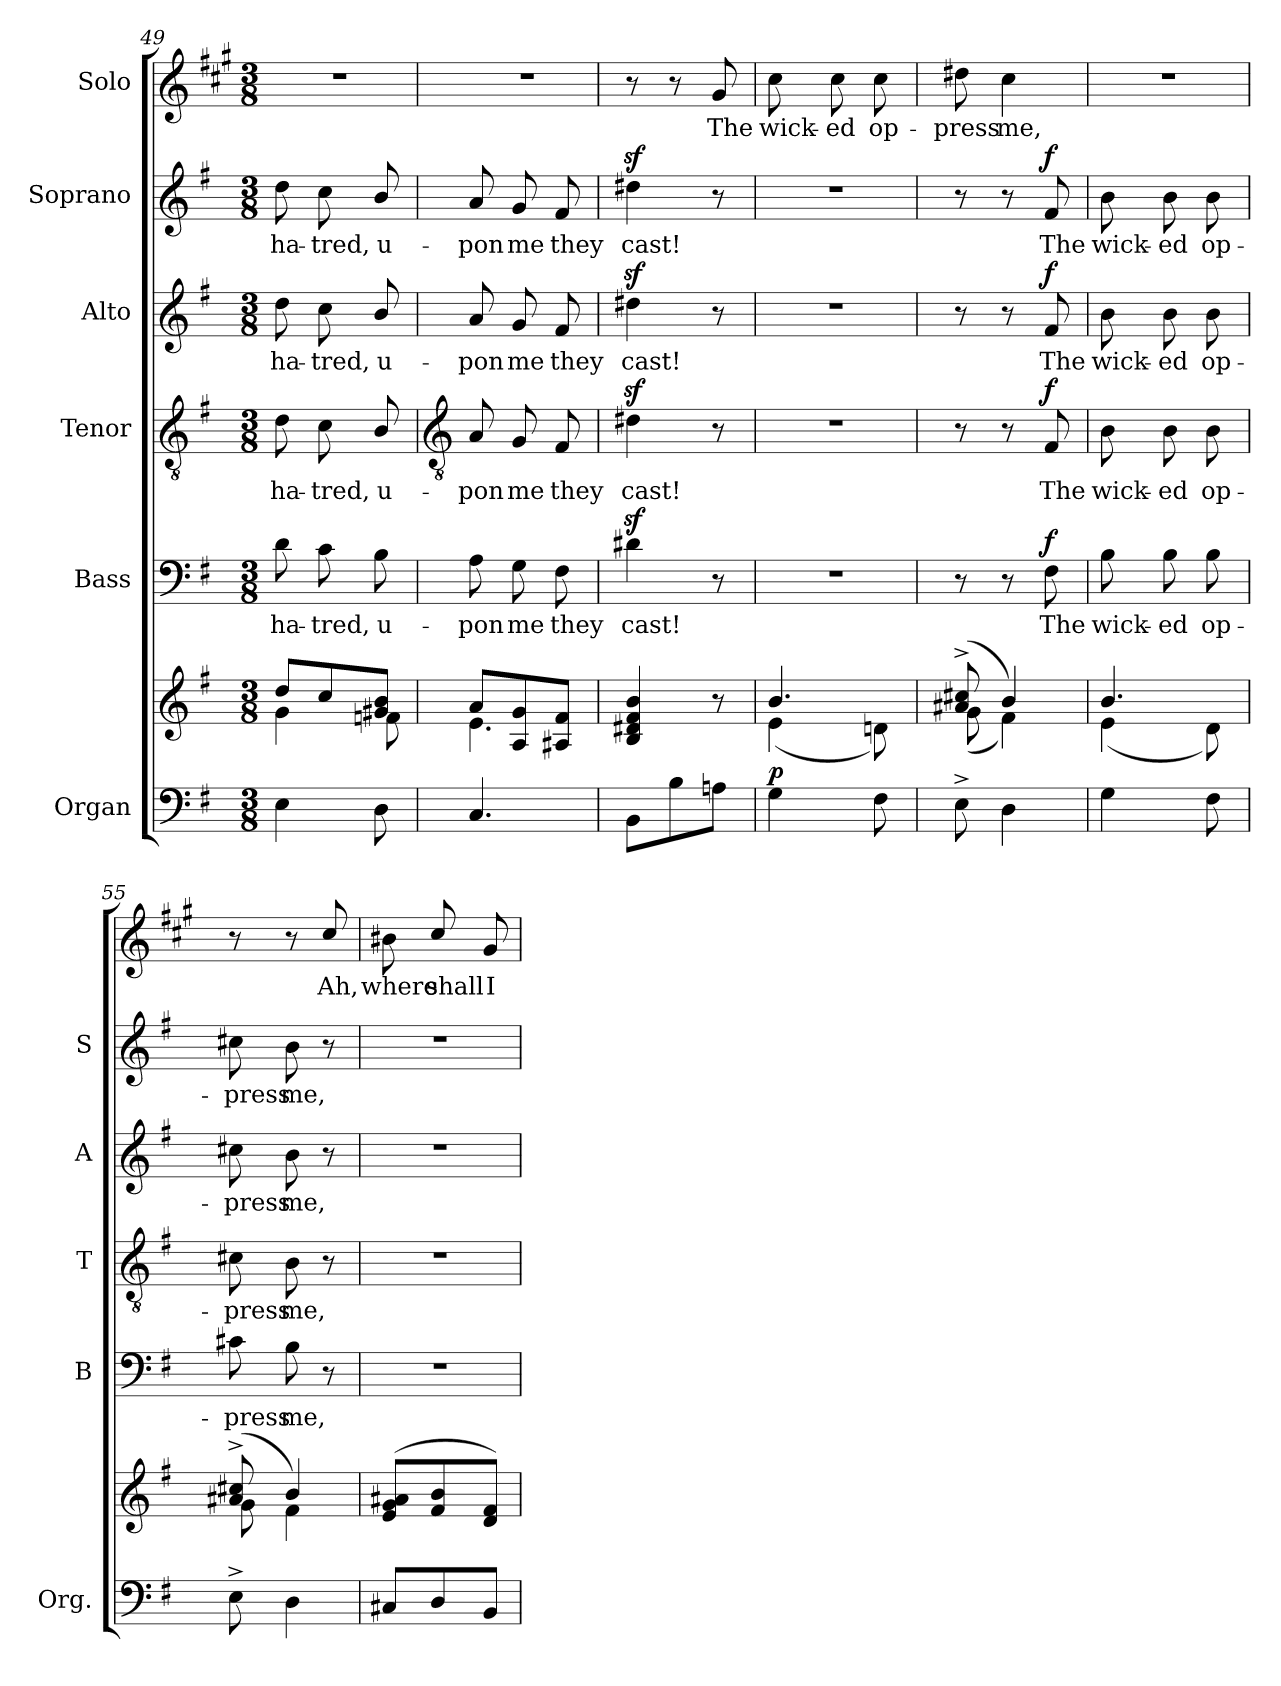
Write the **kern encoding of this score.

**kern	**kern	**dynam	**kern	**text	**dynam	**kern	**text	**dynam	**kern	**text	**dynam	**kern	**text	**dynam	**kern	**text
*part6	*part6	*part6	*part5	*part5	*part5	*part4	*part4	*part4	*part3	*part3	*part3	*part2	*part2	*part2	*part1	*part1
*staff7	*staff6	*staff6/7	*staff5	*staff5	*staff5	*staff4	*staff4	*staff4	*staff3	*staff3	*staff3	*staff2	*staff2	*staff2	*staff1	*staff1
*I"Organ	*	*	*I"Bass	*	*	*I"Tenor	*	*	*I"Alto	*	*	*I"Soprano	*	*	*I"Solo	*
*I'Org.	*	*	*I'B	*	*	*I'T	*	*	*I'A	*	*	*I'S	*	*	*	*
*clefF4	*clefG2	*	*clefF4	*	*	*clefGv2	*	*	*clefG2	*	*	*clefG2	*	*	*clefG2	*
*	*	*	*	*	*	*	*	*	*	*	*	*	*	*	*ITrd1c2	*
*k[f#]	*k[f#]	*	*k[f#]	*	*	*k[f#]	*	*	*k[f#]	*	*	*k[f#]	*	*	*k[f#]	*
*G:	*G:	*	*G:	*	*	*G:	*	*	*G:	*	*	*G:	*	*	*G:	*
*M3/8	*M3/8	*	*M3/8	*	*	*M3/8	*	*	*M3/8	*	*	*M3/8	*	*	*M3/8	*
=49	=49	=49	=49	=49	=49	=49	=49	=49	=49	=49	=49	=49	=49	=49	=49	=49
*	*^	*	*	*	*	*	*	*	*	*	*	*	*	*	*	*
!	!	!	!	!	!LO:LY:b	!	!	!LO:LY:b	!	!	!LO:LY:b	!	!	!LO:LY:b	!	!LO:N:vis=1	!
4E	8dd/L	4g\	.	8d	ha-	.	8d	ha-	.	8dd	ha-	.	8dd	ha-	.	4.r	.
!	!	!	!	!	!LO:LY:b	!	!	!LO:LY:b	!	!	!LO:LY:b	!	!	!LO:LY:b	!	!	!
.	8cc/	.	.	8c	-tred,	.	8c	-tred,	.	8cc	-tred,	.	8cc	-tred,	.	.	.
!	!	!	!	!	!LO:LY:b	!	!	!LO:LY:b	!	!	!LO:LY:b	!	!	!LO:LY:b	!	!	!
8D	8g#X/ 8b/J	8fn\	.	8B\	u-	.	8B/	u-	.	8b/	u-	.	8b/	u-	.	.	.
*	*v	*v	*	*	*	*	*	*	*	*	*	*	*	*	*	*	*
!!LO:LB:g=z
=50	=50	=50	=50	=50	=50	=50	=50	=50	=50	=50	=50	=50	=50	=50	=50	=50
*	*	*	*	*	*	*clefGv2	*	*	*	*	*	*	*	*	*	*
*	*^	*	*	*	*	*	*	*	*	*	*	*	*	*	*	*
*	*	*^	*	*	*	*	*	*	*	*	*	*	*	*	*	*	*
!	!	!	!LO:N:vis=1	!	!	!LO:LY:b	!	!	!LO:LY:b	!	!	!LO:LY:b	!	!	!LO:LY:b	!	!LO:N:vis=1	!
4.C	8a/L	4.e\	4.ryy	.	8A	-pon	.	8A	-pon	.	8a	-pon	.	8a	-pon	.	4.r	.
!	!	!	!	!	!	!LO:LY:b	!	!	!LO:LY:b	!	!	!LO:LY:b	!	!	!LO:LY:b	!	!	!
.	8A/ 8g/	.	.	.	8G	me	.	8G	me	.	8g	me	.	8g	me	.	.	.
!	!	!	!	!	!	!LO:LY:b	!	!	!LO:LY:b	!	!	!LO:LY:b	!	!	!LO:LY:b	!	!	!
.	8A#X/ 8f#/J	.	.	.	8F#	they	.	8F#	they	.	8f#	they	.	8f#	they	.	.	.
=51	=51	=51	=51	=51	=51	=51	=51	=51	=51	=51	=51	=51	=51	=51	=51	=51	=51	=51
!	!	!LO:N:vis=1	!LO:N:vis=1	!	!	!LO:LY:b	!	!	!LO:LY:b	!	!	!LO:LY:b	!	!	!LO:LY:b	!	!	!
8BBL	4B/ 4d#X/ 4f#/ 4b/	4.ryy	4.ryy	.	4d#Xz<	cast!	.	4d#Xz<	cast!	.	4dd#Xz<	cast!	.	4dd#Xz<	cast!	.	8r	.
8B	.	.	.	.	.	.	.	.	.	.	.	.	.	.	.	.	8r	.
!	!	!	!	!	!	!	!	!	!	!	!	!	!	!	!	!	!	!LO:LY:b
8AnJ	8r	.	.	.	8r	.	.	8r	.	.	8r	.	.	8r	.	.	8f#	The
=52	=52	=52	=52	=52	=52	=52	=52	=52	=52	=52	=52	=52	=52	=52	=52	=52	=52	=52
!	!	!	!LO:N:vis=1	!LO:DY:a=2	!LO:N:vis=1	!	!	!LO:N:vis=1	!	!	!LO:N:vis=1	!	!	!LO:N:vis=1	!	!	!	!LO:LY:b
4G	4.b/	(<4e\	4.ryy	p	4.r	.	.	4.r	.	.	4.r	.	.	4.r	.	.	8b	wick-
!	!	!	!	!	!	!	!	!	!	!	!	!	!	!	!	!	!	!LO:LY:b
.	.	.	.	.	.	.	.	.	.	.	.	.	.	.	.	.	8b	-ed
!	!	!	!	!	!	!	!	!	!	!	!	!	!	!	!	!	!	!LO:LY:b
8F#	.	8dn\)	.	.	.	.	.	.	.	.	.	.	.	.	.	.	8b	op-
=53	=53	=53	=53	=53	=53	=53	=53	=53	=53	=53	=53	=53	=53	=53	=53	=53	=53	=53
!	!	!	!LO:N:vis=1	!	!	!	!	!	!	!	!	!	!	!	!	!	!	!LO:LY:b
8E^	(>8a#X/^ 8cc#X/^	(<8g\	4.ryy	.	8r	.	.	8r	.	.	8r	.	.	8r	.	.	8cc#X	-press
!	!	!	!	!	!	!	!	!	!	!	!	!	!	!	!	!	!	!LO:LY:b
4D	4b/)	4f#\)	.	.	8r	.	.	8r	.	.	8r	.	.	8r	.	.	4b	me,
!	!	!	!	!	!	!LO:LY:b	!LO:DY:b	!	!LO:LY:b	!LO:DY:b	!	!LO:LY:b	!LO:DY:b	!	!LO:LY:b	!LO:DY:b	!	!
.	.	.	.	.	8F#	The	f	8F#	The	f	8f#	The	f	8f#	The	f	.	.
=54	=54	=54	=54	=54	=54	=54	=54	=54	=54	=54	=54	=54	=54	=54	=54	=54	=54	=54
!	!	!	!LO:N:vis=1	!	!	!LO:LY:b	!	!	!LO:LY:b	!	!	!LO:LY:b	!	!	!LO:LY:b	!	!LO:N:vis=1	!
4G	4.b/	(<4e\	4.ryy	.	8B	wick-	.	8B	wick-	.	8b	wick-	.	8b	wick-	.	4.r	.
!	!	!	!	!	!	!LO:LY:b	!	!	!LO:LY:b	!	!	!LO:LY:b	!	!	!LO:LY:b	!	!	!
.	.	.	.	.	8B	-ed	.	8B	-ed	.	8b	-ed	.	8b	-ed	.	.	.
!	!	!	!	!	!	!LO:LY:b	!	!	!LO:LY:b	!	!	!LO:LY:b	!	!	!LO:LY:b	!	!	!
8F#	.	8d\)	.	.	8B	op-	.	8B	op-	.	8b	op-	.	8b	op-	.	.	.
=55	=55	=55	=55	=55	=55	=55	=55	=55	=55	=55	=55	=55	=55	=55	=55	=55	=55	=55
!	!	!	!LO:N:vis=1	!	!	!LO:LY:b	!	!	!LO:LY:b	!	!	!LO:LY:b	!	!	!LO:LY:b	!	!	!
8E^	(>8a#X/^ 8cc#X/^	8g\	4.ryy	.	8c#X	-press	.	8c#X	-press	.	8cc#X	-press	.	8cc#X	-press	.	8r	.
!	!	!	!	!	!	!LO:LY:b	!	!	!LO:LY:b	!	!	!LO:LY:b	!	!	!LO:LY:b	!	!	!
4D	4b/)	4f#\	.	.	8B	me,	.	8B	me,	.	8b	me,	.	8b	me,	.	8r	.
!	!	!	!	!	!	!	!	!	!	!	!	!	!	!	!	!	!	!LO:LY:b
.	.	.	.	.	8r	.	.	8r	.	.	8r	.	.	8r	.	.	8b/	Ah,
=56	=56	=56	=56	=56	=56	=56	=56	=56	=56	=56	=56	=56	=56	=56	=56	=56	=56	=56
!	!	!LO:N:vis=1	!LO:N:vis=1	!	!LO:N:vis=1	!	!	!LO:N:vis=1	!	!	!LO:N:vis=1	!	!	!LO:N:vis=1	!	!	!	!LO:LY:b
8C#XL	(>8e/ 8g/ 8a#X/L	4.ryy	4.ryy	.	4.r	.	.	4.r	.	.	4.r	.	.	4.r	.	.	8a#X	where
!	!	!	!	!	!	!	!	!	!	!	!	!	!	!	!	!	!	!LO:LY:b
8D	8f#/ 8b/	.	.	.	.	.	.	.	.	.	.	.	.	.	.	.	8b/	shall
!	!	!	!	!	!	!	!	!	!	!	!	!	!	!	!	!	!	!LO:LY:b
8BBJ	8d/ 8f#/J)	.	.	.	.	.	.	.	.	.	.	.	.	.	.	.	8f#	I
*	*v	*v	*v	*	*	*	*	*	*	*	*	*	*	*	*	*	*	*
=	=	=	=	=	=	=	=	=	=	=	=	=	=	=	=	=
*-	*-	*-	*-	*-	*-	*-	*-	*-	*-	*-	*-	*-	*-	*-	*-	*-
